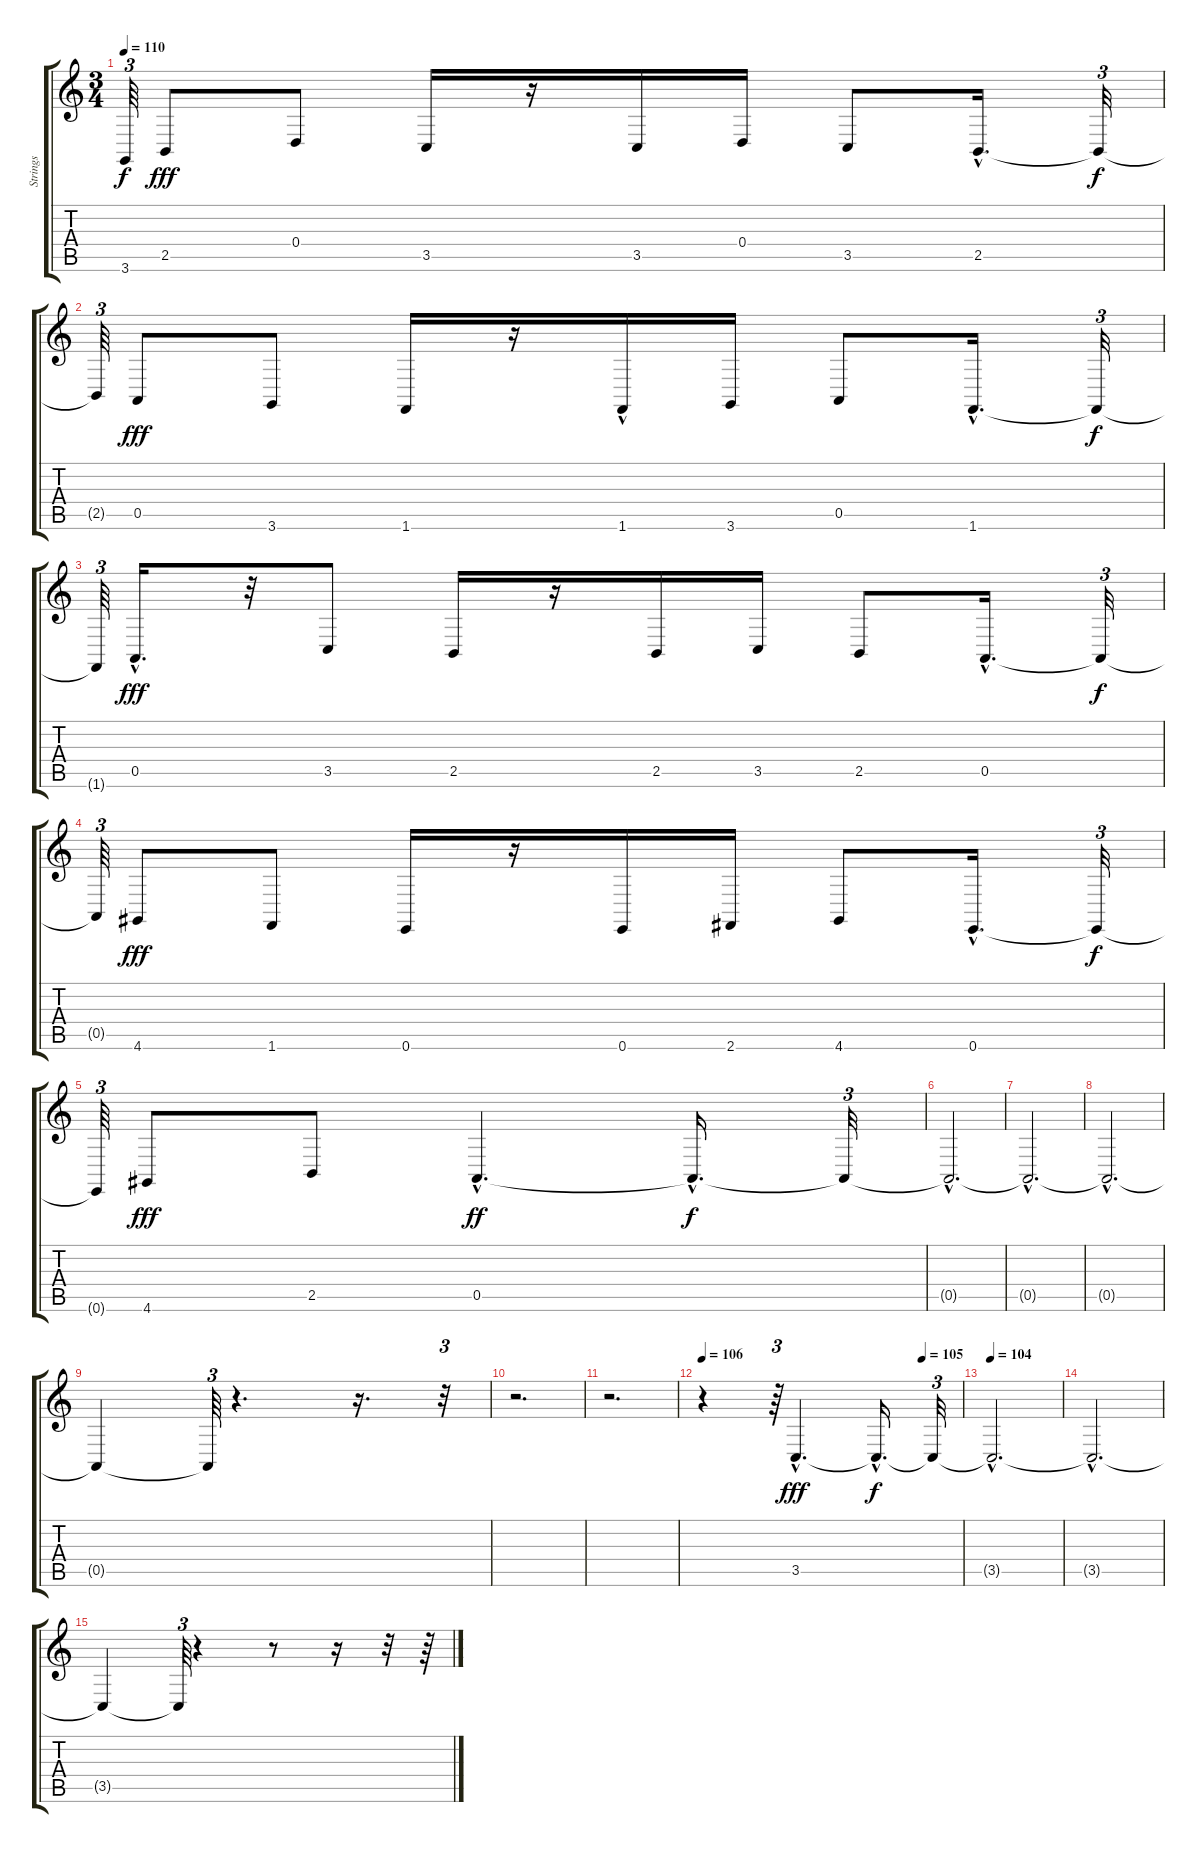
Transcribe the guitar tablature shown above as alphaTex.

\track ("Strings" "Strings") {instrument stringensemble1}
\staff {score tabs}
\tuning (E4 B3 G3 D3 A2 E2) {hide}
\ts (3 4)
\tempo 110
\clef g2
\ks c
3.6{t}.64{tu (3 2) dy f} 2.5.8{dy fff} 0.4.8 3.5.16 r.16 3.5.16 0.4.16 3.5.8 2.5{hac}.16{d} 2.5{t}.32{tu (3 2) dy f} |
2.5{t}.64{tu (3 2)} 0.5.8{dy fff} 3.6.8 1.6.16 r.16 1.6{hac}.16 3.6.16 0.5.8 1.6{hac}.16{d} 1.6{t}.32{tu (3 2) dy f} |
1.6{t}.64{tu (3 2)} 0.5{hac}.16{d dy fff} r.32 3.5.8 2.5.16 r.16 2.5.16 3.5.16 2.5.8 0.5{hac}.16{d} 0.5{t}.32{tu (3 2) dy f} |
0.5{t}.64{tu (3 2)} 4.6.8{dy fff} 1.6.8 0.6.16 r.16 0.6.16 2.6.16 4.6.8 0.6{hac}.16{d} 0.6{t}.32{tu (3 2) dy f} |
0.6{t}.64{tu (3 2)} 4.6.8{dy fff} 2.5.8 0.5{hac}.4{d dy ff} 0.5{hac t}.16{d dy f} 0.5{t}.32{tu (3 2)} |
0.5{hac t}.2{d} |
0.5{hac t}.2{d} |
0.5{hac t}.2{d} |
0.5{t}.4 0.5{t}.64{tu (3 2)} r.4{d} r.16{d} r.32{tu (3 2)} |
r.2{d} |
r.2{d} |
\tempo 106
\tempo (105 0.8472222222222222)
r.4 r.64{tu (3 2)} 3.5{hac}.4{d dy fff} 3.5{hac t}.16{d dy f} 3.5{t}.32{tu (3 2)} |
\tempo 104
3.5{hac t}.2{d} |
3.5{hac t}.2{d} |
3.5{t}.4 3.5{t}.64{tu (3 2)} r.4 r.8 r.16 r.32 r.64
